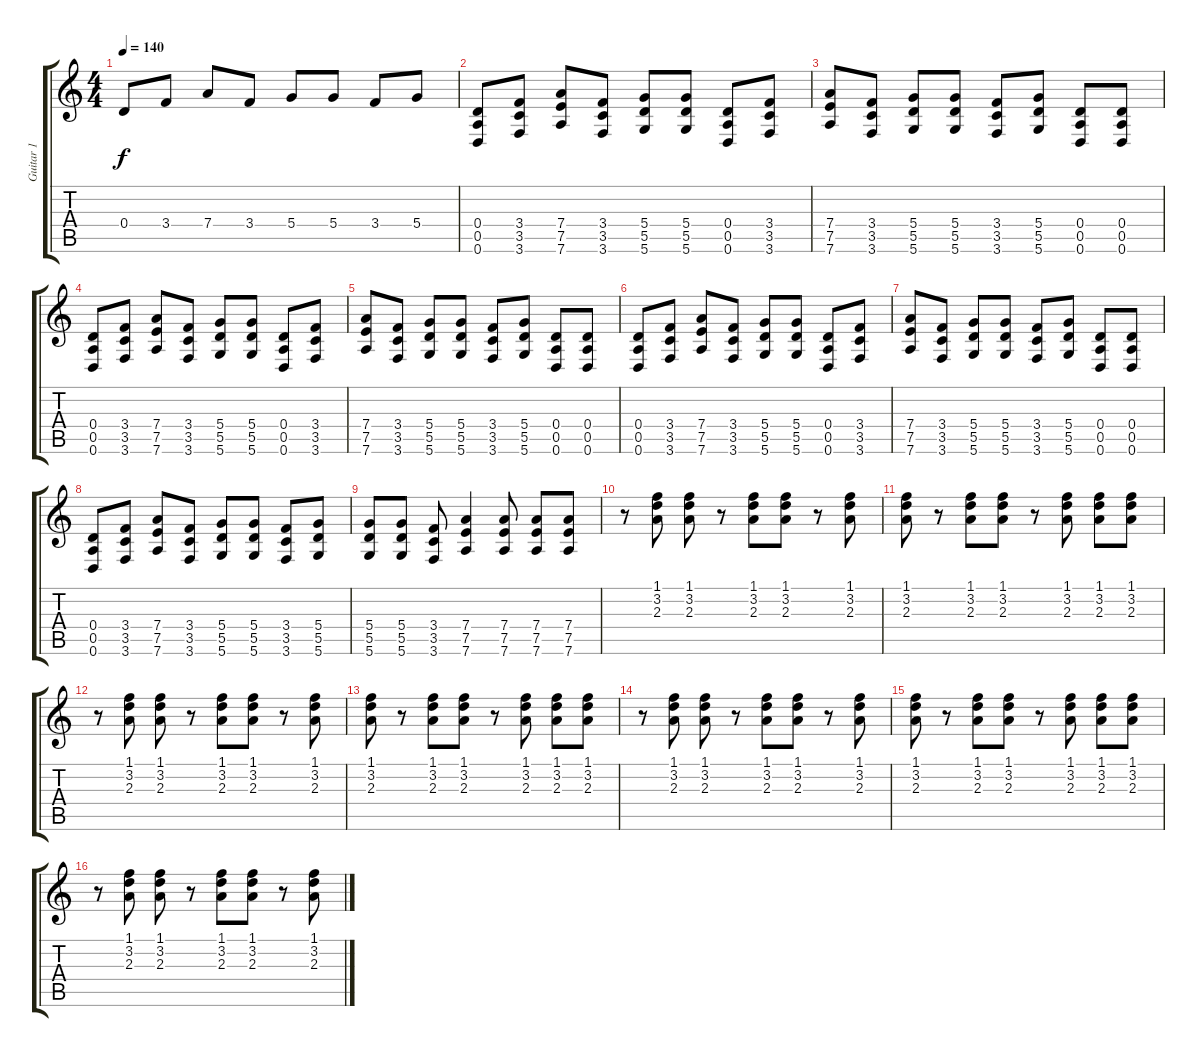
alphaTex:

\track ("Guitar 1" "Guitar 1") {instrument electricguitarclean}
\staff {score tabs}
\tuning (E4 B3 G3 D3 A2 D2) {hide}
\ts (4 4)
\tempo 140
\clef g2
\ks c
0.4.8{dy f} 3.4.8 7.4.8 3.4.8 5.4.8 5.4.8 3.4.8 5.4.8 |
(0.4 0.5 0.6).8 (3.4 3.5 3.6).8 (7.4 7.5 7.6).8 (3.4 3.5 3.6).8 (5.4 5.5 5.6).8 (5.4 5.5 5.6).8 (0.4 0.5 0.6).8 (3.4 3.5 3.6).8 |
(7.4 7.5 7.6).8 (3.4 3.5 3.6).8 (5.4 5.5 5.6).8 (5.4 5.5 5.6).8 (3.4 3.5 3.6).8 (5.4 5.5 5.6).8 (0.4 0.5 0.6).8 (0.4 0.5 0.6).8 |
(0.4 0.5 0.6).8 (3.4 3.5 3.6).8 (7.4 7.5 7.6).8 (3.4 3.5 3.6).8 (5.4 5.5 5.6).8 (5.4 5.5 5.6).8 (0.4 0.5 0.6).8 (3.4 3.5 3.6).8 |
(7.4 7.5 7.6).8 (3.4 3.5 3.6).8 (5.4 5.5 5.6).8 (5.4 5.5 5.6).8 (3.4 3.5 3.6).8 (5.4 5.5 5.6).8 (0.4 0.5 0.6).8 (0.4 0.5 0.6).8 |
(0.4 0.5 0.6).8 (3.4 3.5 3.6).8 (7.4 7.5 7.6).8 (3.4 3.5 3.6).8 (5.4 5.5 5.6).8 (5.4 5.5 5.6).8 (0.4 0.5 0.6).8 (3.4 3.5 3.6).8 |
(7.4 7.5 7.6).8 (3.4 3.5 3.6).8 (5.4 5.5 5.6).8 (5.4 5.5 5.6).8 (3.4 3.5 3.6).8 (5.4 5.5 5.6).8 (0.4 0.5 0.6).8 (0.4 0.5 0.6).8 |
(0.4 0.5 0.6).8 (3.4 3.5 3.6).8 (7.4 7.5 7.6).8 (3.4 3.5 3.6).8 (5.4 5.5 5.6).8 (5.4 5.5 5.6).8 (3.4 3.5 3.6).8 (5.4 5.5 5.6).8 |
(5.4 5.5 5.6).8 (5.4 5.5 5.6).8 (3.4 3.5 3.6).8 (7.4 7.5 7.6).4 (7.4 7.5 7.6).8 (7.4 7.5 7.6).8 (7.4 7.5 7.6).8 |
r.8 (1.1 3.2 2.3).8 (1.1 3.2 2.3).8 r.8 (1.1 3.2 2.3).8 (1.1 3.2 2.3).8 r.8 (1.1 3.2 2.3).8 |
(1.1 3.2 2.3).8 r.8 (1.1 3.2 2.3).8 (1.1 3.2 2.3).8 r.8 (1.1 3.2 2.3).8 (1.1 3.2 2.3).8 (1.1 3.2 2.3).8 |
r.8 (1.1 3.2 2.3).8 (1.1 3.2 2.3).8 r.8 (1.1 3.2 2.3).8 (1.1 3.2 2.3).8 r.8 (1.1 3.2 2.3).8 |
(1.1 3.2 2.3).8 r.8 (1.1 3.2 2.3).8 (1.1 3.2 2.3).8 r.8 (1.1 3.2 2.3).8 (1.1 3.2 2.3).8 (1.1 3.2 2.3).8 |
r.8 (1.1 3.2 2.3).8 (1.1 3.2 2.3).8 r.8 (1.1 3.2 2.3).8 (1.1 3.2 2.3).8 r.8 (1.1 3.2 2.3).8 |
(1.1 3.2 2.3).8 r.8 (1.1 3.2 2.3).8 (1.1 3.2 2.3).8 r.8 (1.1 3.2 2.3).8 (1.1 3.2 2.3).8 (1.1 3.2 2.3).8 |
r.8 (1.1 3.2 2.3).8 (1.1 3.2 2.3).8 r.8 (1.1 3.2 2.3).8 (1.1 3.2 2.3).8 r.8 (1.1 3.2 2.3).8
